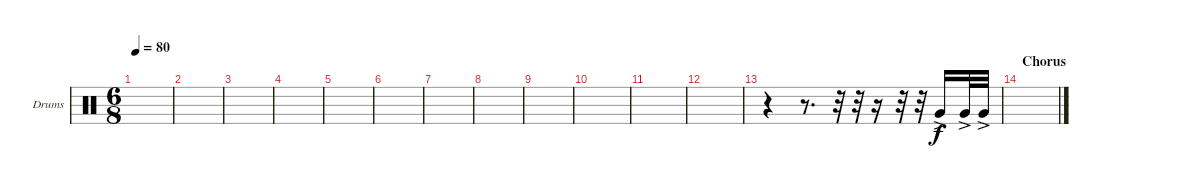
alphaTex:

\defaultSystemsLayout 4
\bracketExtendMode groupsimilarinstruments
\firstSystemTrackNameOrientation horizontal
\otherSystemsTrackNameOrientation horizontal
\track ("Tom 04" "Drums") {instrument percussion}
\staff {score}
\articulation defaults
\ts (6 8)
\tempo 80
\clef neutral
\scale
0.333333
\ks c
|
\scale
0.333333 |
\scale
0.333333 |
\scale
0.333333 |
\scale
0.333333 |
\scale
0.333333 |
\scale
0.333333 |
\scale
0.333333 |
\scale
0.333333 |
\scale
0.333333 |
\scale
0.333333 |
\scale
0.333333 |
\scale
0.333333 r.4 r.8{d} r.32 r.32 r.16 r.32 r.32 "Very Low Tom (hit)"{ac}.16 "Very Low Tom (hit)"{ac}.32 "Very Low Tom (hit)"{ac}.32 |
\section ("" "Chorus")
\scale
0.333333 |
\scale
0.333333 |
\scale
0.333333
